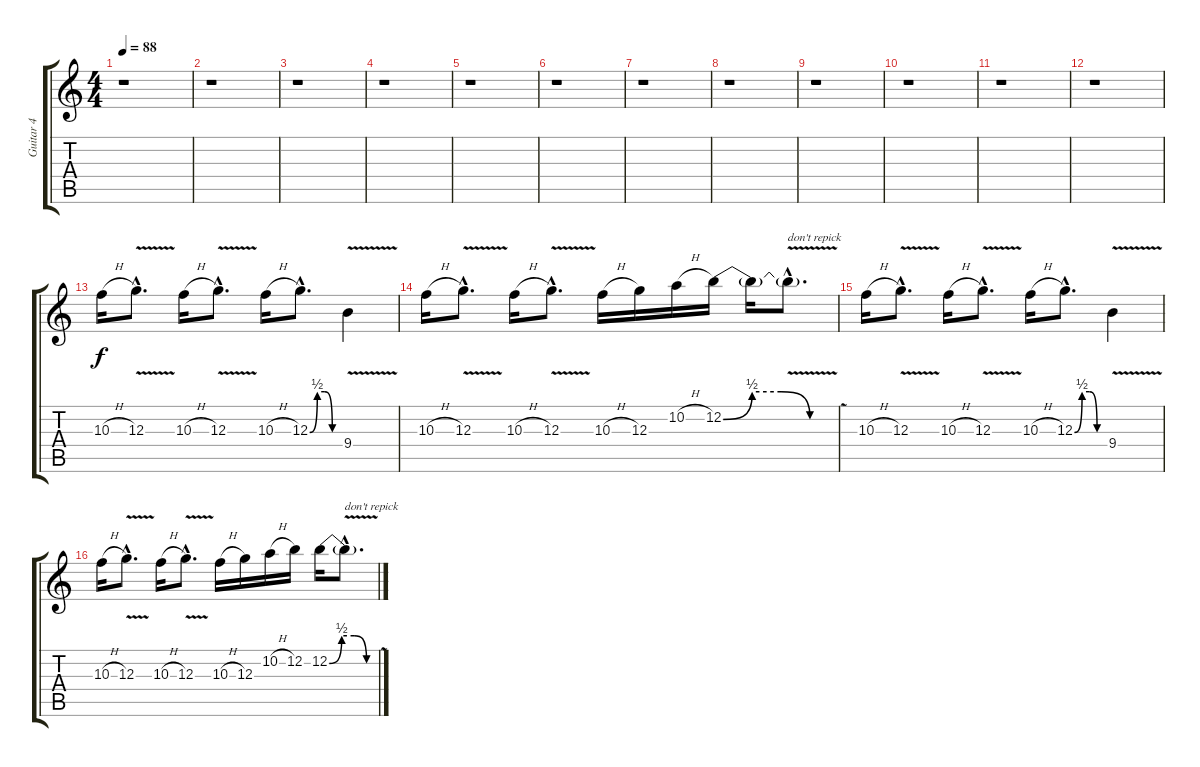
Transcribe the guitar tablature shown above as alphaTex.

\track ("Guitar 4" "Guitar 4") {instrument overdrivenguitar}
\staff {score tabs}
\tuning (E4 B3 G3 D3 A2 E2) {hide}
\ts (4 4)
\tempo 88
\clef g2
\ks c
r.1{dy f} |
r.1 |
r.1 |
r.1 |
r.1 |
r.1 |
r.1 |
r.1 |
r.1 |
r.1 |
r.1 |
r.1 |
10.3{h}.16 12.3{v hac}.8{d} 10.3{h}.16 12.3{v hac}.8{d} 10.3{h}.16 12.3{be (custom 0 0 15 2 30 2 45 0 60 0) hac}.8{d} 9.4{v}.4 |
10.3{h}.16 12.3{v hac}.8{d} 10.3{h}.16 12.3{v hac}.8{d} 10.3{h}.16 12.3.16 10.2{h}.16 12.2{be (custom 0 0 15 2 30 2 45 0 60 0)}.16 12.2{t}.16 12.2{v hac t}.8{d txt "don't repick"} |
10.3{h}.16 12.3{v hac}.8{d} 10.3{h}.16 12.3{v hac}.8{d} 10.3{h}.16 12.3{be (custom 0 0 15 2 30 2 45 0 60 0) hac}.8{d} 9.4{v}.4 |
10.3{h}.16 12.3{v hac}.8{d} 10.3{h}.16 12.3{v hac}.8{d} 10.3{h}.16 12.3.16 10.2{h}.16 12.2.16 12.2{be (custom 0 0 15 2 30 2 45 0 60 0)}.16 12.2{v hac t}.8{d txt "don't repick"}
